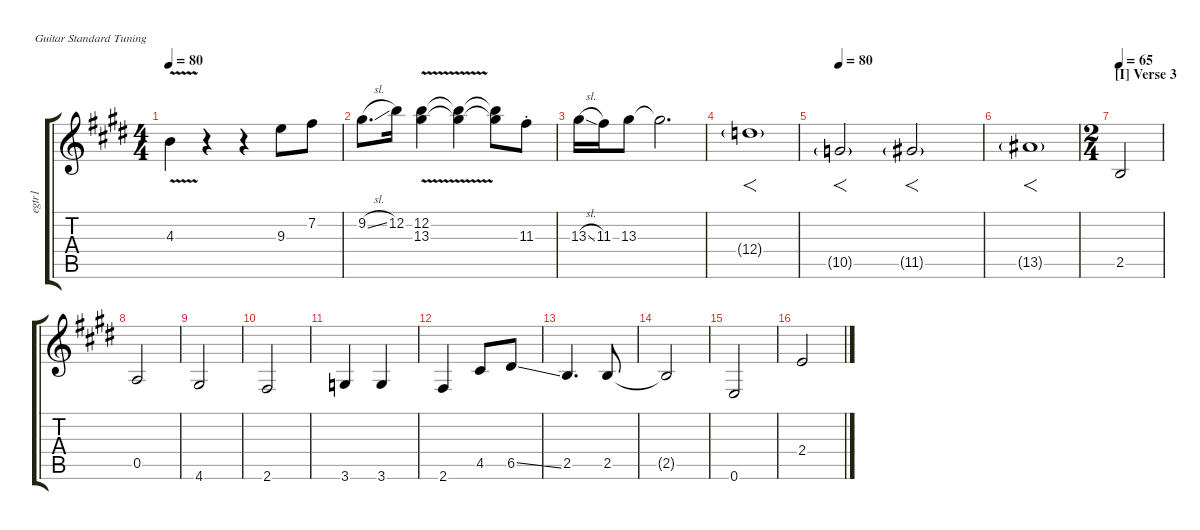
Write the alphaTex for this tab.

\defaultSystemsLayout 4
\hideDynamics
\bracketExtendMode groupsimilarinstruments
\otherSystemsTrackNameOrientation horizontal
\chordDiagramsInScore
\track ("E.Guitar I" "egtr1") {instrument electricpiano1}
\staff {score tabs}
\tuning (E4 B3 G3 D3 A2 E2)
\displaytranspose 12
\ts (4 4)
\tempo 80
\clef g2
\ks e
4.3{v t acc forcenatural}.4{dy mf} r.4 r.4 9.3{acc forcenatural}.8 7.2{acc #}.8 |
9.2{sl acc #}.8{d} 12.2{acc forcenatural}.16 (12.2{v acc forcenatural} 13.3{v acc #}).4 (12.2{t acc forcenatural} 13.3{t acc #}).4 (12.2{t acc forcenatural} 13.3{t acc #}).8 11.3{st acc #}.8 |
13.3{sl acc #}.16 11.3{acc #}.16 13.3{acc #}.8 13.3{t acc #}.2{d} |
12.4{g acc forcenatural}.1{f} |
\tempo 80
10.5{g acc forcenatural}.2{f} 11.5{g acc #}.2{f} |
13.5{g acc #}.1{f} |
\ts (2 4)
\beaming (8 2 2)
\section ("I" "Verse 3")
\tempo 65
2.5{acc forcenatural}.2 |
0.5{acc forcenatural}.2 |
4.6{acc #}.2 |
2.6{acc #}.2 |
3.6{acc forcenatural}.4 3.6{acc forcenatural}.4 |
2.6{acc #}.4 4.5{acc #}.8 6.5{ss acc #}.8 |
2.5{acc forcenatural}.4{d} 2.5{acc forcenatural}.8 |
2.5{t acc forcenatural}.2 |
0.6{acc forcenatural}.2 |
2.4{acc forcenatural}.2
